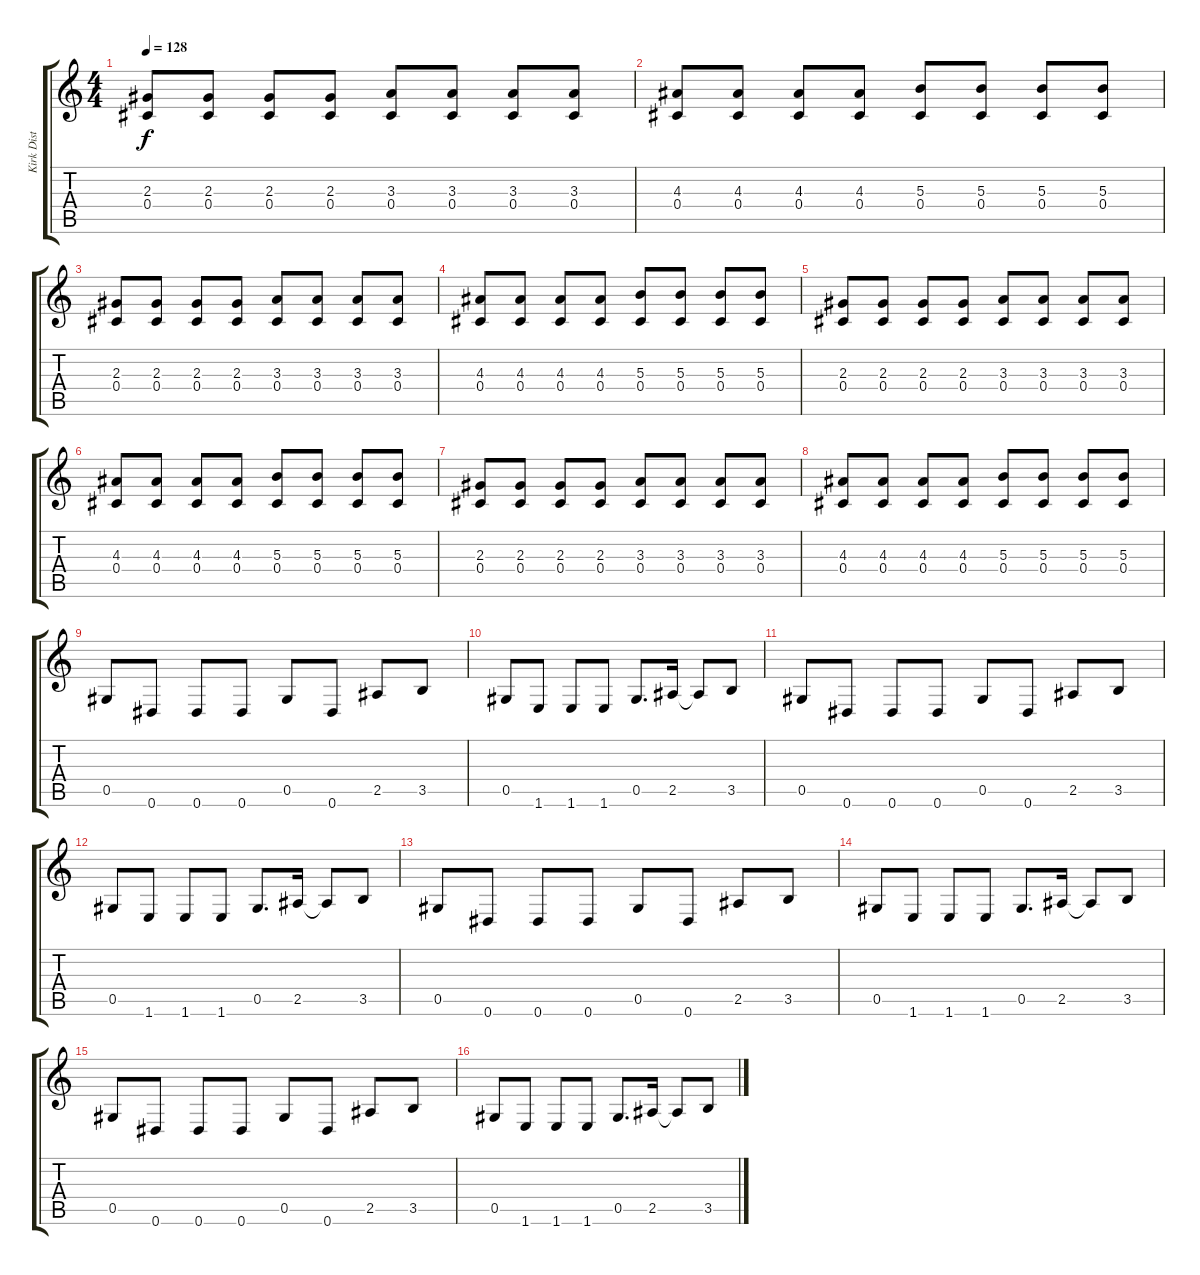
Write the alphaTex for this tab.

\track ("Kirk Dist" "Kirk Dist") {instrument distortionguitar}
\staff {score tabs}
\tuning (Eb4 Bb3 Gb3 Db3 Ab2 Eb2) {hide}
\ts (4 4)
\tempo 128
\clef g2
\ks c
(2.3 0.4).8{dy f} (2.3 0.4).8 (2.3 0.4).8 (2.3 0.4).8 (3.3 0.4).8 (3.3 0.4).8 (3.3 0.4).8 (3.3 0.4).8 |
(4.3 0.4).8 (4.3 0.4).8 (4.3 0.4).8 (4.3 0.4).8 (5.3 0.4).8 (5.3 0.4).8 (5.3 0.4).8 (5.3 0.4).8 |
(2.3 0.4).8 (2.3 0.4).8 (2.3 0.4).8 (2.3 0.4).8 (3.3 0.4).8 (3.3 0.4).8 (3.3 0.4).8 (3.3 0.4).8 |
(4.3 0.4).8 (4.3 0.4).8 (4.3 0.4).8 (4.3 0.4).8 (5.3 0.4).8 (5.3 0.4).8 (5.3 0.4).8 (5.3 0.4).8 |
(2.3 0.4).8 (2.3 0.4).8 (2.3 0.4).8 (2.3 0.4).8 (3.3 0.4).8 (3.3 0.4).8 (3.3 0.4).8 (3.3 0.4).8 |
(4.3 0.4).8 (4.3 0.4).8 (4.3 0.4).8 (4.3 0.4).8 (5.3 0.4).8 (5.3 0.4).8 (5.3 0.4).8 (5.3 0.4).8 |
(2.3 0.4).8 (2.3 0.4).8 (2.3 0.4).8 (2.3 0.4).8 (3.3 0.4).8 (3.3 0.4).8 (3.3 0.4).8 (3.3 0.4).8 |
(4.3 0.4).8 (4.3 0.4).8 (4.3 0.4).8 (4.3 0.4).8 (5.3 0.4).8 (5.3 0.4).8 (5.3 0.4).8 (5.3 0.4).8 |
0.5.8 0.6.8 0.6.8 0.6.8 0.5.8 0.6.8 2.5.8 3.5.8 |
0.5.8 1.6.8 1.6.8 1.6.8 0.5.8{d} 2.5.16 2.5{t}.8 3.5.8 |
0.5.8 0.6.8 0.6.8 0.6.8 0.5.8 0.6.8 2.5.8 3.5.8 |
0.5.8 1.6.8 1.6.8 1.6.8 0.5.8{d} 2.5.16 2.5{t}.8 3.5.8 |
0.5.8 0.6.8 0.6.8 0.6.8 0.5.8 0.6.8 2.5.8 3.5.8 |
0.5.8 1.6.8 1.6.8 1.6.8 0.5.8{d} 2.5.16 2.5{t}.8 3.5.8 |
0.5.8 0.6.8 0.6.8 0.6.8 0.5.8 0.6.8 2.5.8 3.5.8 |
0.5.8 1.6.8 1.6.8 1.6.8 0.5.8{d} 2.5.16 2.5{t}.8 3.5.8
